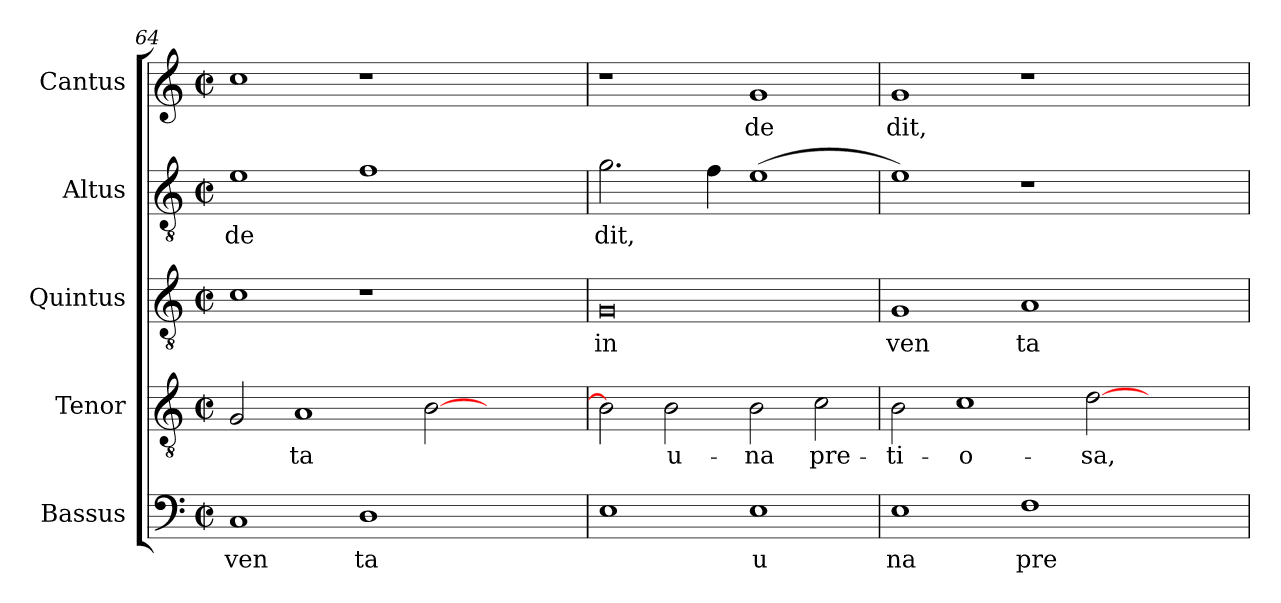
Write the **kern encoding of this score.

**kern	**text	**kern	**text	**kern	**text	**kern	**text	**kern	**text
*part5	*part5	*part4	*part4	*part3	*part3	*part2	*part2	*part1	*part1
*staff5	*staff5	*staff4	*staff4	*staff3	*staff3	*staff2	*staff2	*staff1	*staff1
*I"Bassus	*	*I"Tenor	*	*I"Quintus	*	*I"Altus	*	*I"Cantus	*
*clefF4	*	*clefGv2	*	*clefGv2	*	*clefGv2	*	*clefG2	*
*	*	*k[]	*	*	*	*	*	*	*
*	*	*C:	*	*	*	*	*	*	*
*M2/2	*	*M2/2	*	*M2/2	*	*M2/2	*	*M2/2	*
*met(c|)	*	*met(c|)	*	*met(c|)	*	*met(c|)	*	*met(c|)	*
=64	=64	=64	=64	=64	=64	=64	=64	=64	=64
!	!LO:LY:b:cj	!	!	!	!	!	!LO:LY:b:cj	!	!
1C	ven	2G/	.	1c	.	1e	de	1cc	.
!	!	!	!LO:LY:b:cj	!	!	!	!	!	!
.	.	1A	-ta	.	.	.	.	.	.
!	!LO:LY:b:cj	!	!	!LO:N:vis=1	!	!	!	!LO:N:vis=1	!
1D	ta	.	.	0r	.	1f	.	0r	.
.	.	[>2B\	.	.	.	.	.	.	.
1ryy	.	1ryy	.	.	.	1ryy	.	.	.
=65	=65	=65	=65	=65	=65	=65	=65	=65	=65
!	!	!	!	!	!LO:LY:b:cj	!	!LO:LY:b	!	!
1E	.	2B\]	.	0G	in	2.g\	dit,	1r	.
!	!	!	!LO:LY:b:cj	!	!	!	!	!	!
.	.	2B\	u-	.	.	.	.	.	.
.	.	.	.	.	.	4f\	.	.	.
!	!LO:LY:b:cj	!	!LO:LY:b:cj	!	!	!	!	!	!LO:LY:b:cj
1E	u	2B\	-na	.	.	(>1e	.	1g	de
!	!	!	!LO:LY:b:cj	!	!	!	!	!	!
.	.	2c\	pre-	.	.	.	.	.	.
=66	=66	=66	=66	=66	=66	=66	=66	=66	=66
!	!LO:LY:b:cj	!	!LO:LY:b:cj	!	!LO:LY:b:cj	!	!	!	!LO:LY:b:cj
1E	na	2B\	-ti-	1G	ven	1e)	.	1g	dit,
!	!	!	!LO:LY:b:cj	!	!	!	!	!	!
.	.	1c	-o-	.	.	.	.	.	.
!	!LO:LY:b:cj	!	!	!	!LO:LY:b:cj	!LO:N:vis=1	!	!LO:N:vis=1	!
1F	pre	.	.	1A	ta	0r	.	0r	.
!	!	!	!LO:LY:b	!	!	!	!	!	!
.	.	[>2d\	-sa,	.	.	.	.	.	.
1ryy	.	1ryy	.	1ryy	.	.	.	.	.
=	=	=	=	=	=	=	=	=	=
*-	*-	*-	*-	*-	*-	*-	*-	*-	*-
